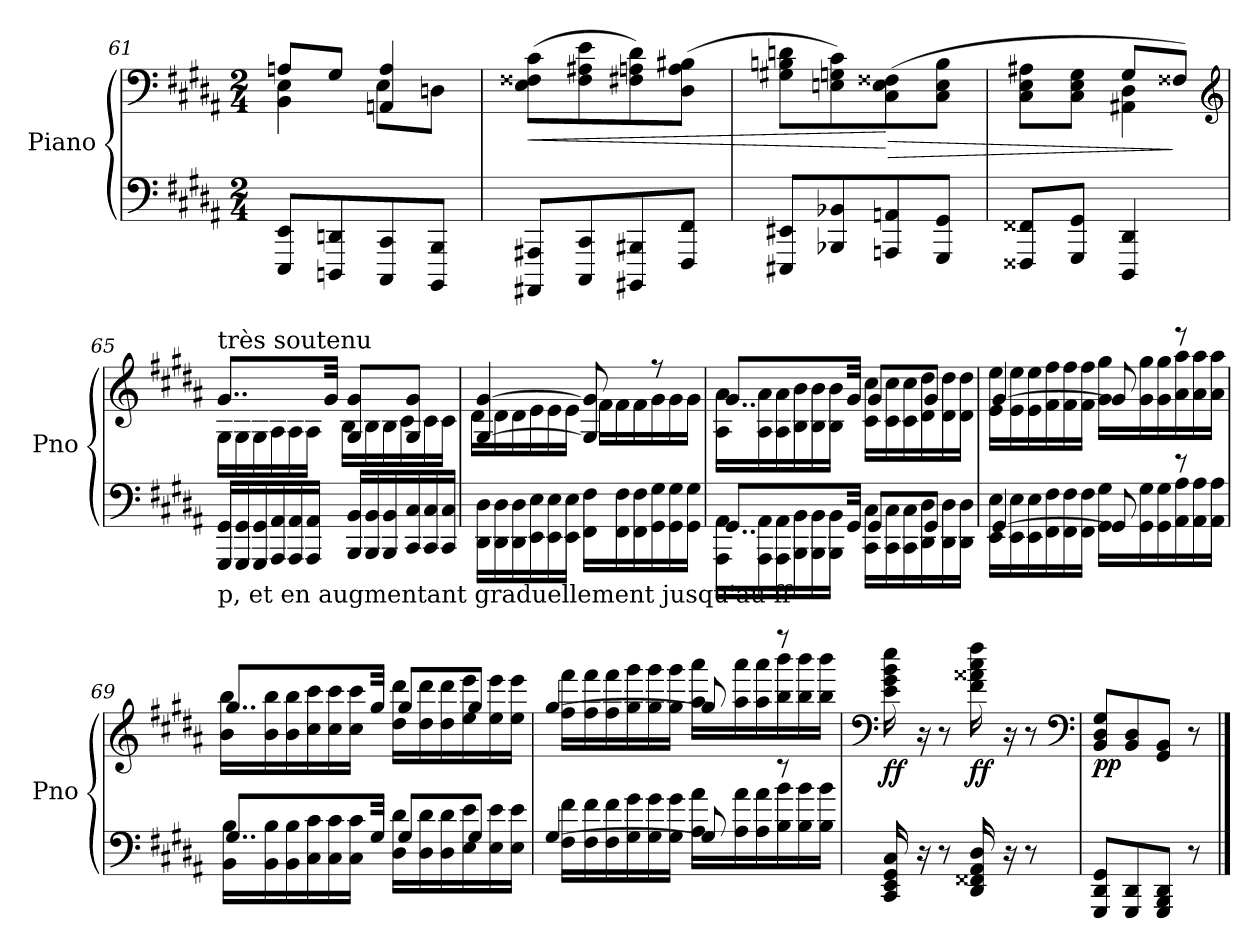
**kern	**kern	**dynam
*part1	*part1	*part1
*staff2	*staff1	*staff1/2
*I"Piano	*	*
*I'Pno	*	*
*clefF4	*clefF4	*
*k[f#c#g#d#a#]	*k[f#c#g#d#a#]	*
*B:	*B:	*
*M2/4	*M2/4	*
=61	=61	=61
*	*^	*
8EEE/ 8EE/L	8An/L	4BB\ 4E\	.
8DDDn/ 8DDn/	8G#/J	.	.
8CCC#/ 8CC#/	4AAn/ 4A/	8E\L	.
8BBBB/ 8BBB/J	.	8Dn\J	.
=62	=62	=62	=62
!	!	!	!LO:HP:b
*	*v	*v	*
8AAAA#X/ 8AAA#X/L	(8E\ 8F##X\ 8c#\L	<
8CCC#/ 8CC#/	8F##\ 8A#X\ 8e\	.
8BBBB#X/ 8BBB#X/	8F#X\ 8An\ 8d#\)	.
8FFF#/ 8FF#/J	(8D#\ 8A\ 8B#X\J	.
!!LO:LB:g=z
=63	=63	=63
8EEE#X/ 8EE#X/L	8G#X\ 8Bn\ 8dn\L	.
8BBB-X/ 8BB-X/	8En\ 8Gn\ 8c#\)	.
!	!	!LO:HP:n=1:b
8AAAn/ 8AAn/	(8C#\ 8E\ 8F##X\	[ >
8GGG#/ 8GG#/J	8C#\ 8E\ 8B\J	.
=64	=64	=64
*	*^	*
8FFF##X/ 8FF##X/L	8C#\ 8E\ 8A#X\L	4ryy	.
8GGG#/ 8GG#/J	8C#\ 8E\ 8G#\J	.	.
4DDD#/ 4DD#/	8G#/L	4AA#X\ 4D#\	.
.	8F##X/J)	.	]
*	*clefG2	*	*
=65	=65	=65	=65
*Xtuplet	*	*Xtuplet	*
!	!LO:TX:a:t=très soutenu	!	!
!LO:TX:b:t=p, et en augmentant graduellement jusqu'au ff	!	!	!
24GGG#/ 24GG#/LL	8..g#/L	24G#\LL	.
24GGG#/ 24GG#/	.	24G#\	.
24GGG#/ 24GG#/	.	24G#\	.
24AAA#/ 24AA#/	.	24A#\	.
24AAA#/ 24AA#/	.	24A#\	.
24AAA#/ 24AA#/JJ	.	24A#\JJ	.
.	32g#/Jkk	.	.
24BBB/ 24BB/LL	8G#/ 8g#/L	24B\LL	.
24BBB/ 24BB/	.	24B\	.
24BBB/ 24BB/	.	24B\	.
24CC#/ 24C#/	8G#/ 8g#/J	24c#\	.
24CC#/ 24C#/	.	24c#\	.
24CC#/ 24C#/JJ	.	24c#\JJ	.
!!LO:LB:g=z	!!
=66	=66	=66	=66
24DD#\ 24D#\LL	[4G#/ [4g#/	24d#\LL	.
24DD#\ 24D#\	.	24d#\	.
24DD#\ 24D#\	.	24d#\	.
24EE\ 24E\	.	24e\	.
24EE\ 24E\	.	24e\	.
24EE\ 24E\JJ	.	24e\JJ	.
24FF#\ 24F#\LL	8G#/] 8g#/]	24f#\LL	.
24FF#\ 24F#\	.	24f#\	.
24FF#\ 24F#\	.	24f#\	.
24GG#\ 24G#\	8rff	24g#\	.
24GG#\ 24G#\	.	24g#\	.
24GG#\ 24G#\JJ	.	24g#\JJ	.
=67	=67	=67	=67
*^	*	*	*
8..GG#/L	24AAA#\ 24AA#\LL	8..g#/L	24A#\ 24a#\LL	.
.	24AAA#\ 24AA#\	.	24A#\ 24a#\	.
.	24AAA#\ 24AA#\	.	24A#\ 24a#\	.
.	24BBB\ 24BB\	.	24B\ 24b\	.
.	24BBB\ 24BB\	.	24B\ 24b\	.
.	24BBB\ 24BB\JJ	.	24B\ 24b\JJ	.
32GG#/Jkk	.	32g#/Jkk	.	.
8GG#/L	24CC#\ 24C#\LL	8g#/L	24c#\ 24cc#\LL	.
.	24CC#\ 24C#\	.	24c#\ 24cc#\	.
.	24CC#\ 24C#\	.	24c#\ 24cc#\	.
8GG#/J	24DD#\ 24D#\	8g#/J	24d#\ 24dd#\	.
.	24DD#\ 24D#\	.	24d#\ 24dd#\	.
.	24DD#\ 24D#\JJ	.	24d#\ 24dd#\JJ	.
=68	=68	=68	=68	=68
[4GG#/	24EE\ 24E\LL	[4g#/	24e\ 24ee\LL	.
.	24EE\ 24E\	.	24e\ 24ee\	.
.	24EE\ 24E\	.	24e\ 24ee\	.
.	24FF#\ 24F#\	.	24f#\ 24ff#\	.
.	24FF#\ 24F#\	.	24f#\ 24ff#\	.
.	24FF#\ 24F#\JJ	.	24f#\ 24ff#\JJ	.
8GG#/]	24GG#\ 24G#\LL	8g#/]	24g#\ 24gg#\LL	.
.	24GG#\ 24G#\	.	24g#\ 24gg#\	.
.	24GG#\ 24G#\	.	24g#\ 24gg#\	.
8re	24AA#\ 24A#\	8reee	24a#\ 24aa#\	.
.	24AA#\ 24A#\	.	24a#\ 24aa#\	.
.	24AA#\ 24A#\JJ	.	24a#\ 24aa#\JJ	.
!!LO:LB:g=z	!!
=69	=69	=69	=69	=69
8..G#/L	24BB\ 24B\LL	8..gg#/L	24b\ 24bb\LL	.
.	24BB\ 24B\	.	24b\ 24bb\	.
.	24BB\ 24B\	.	24b\ 24bb\	.
.	24C#\ 24c#\	.	24cc#\ 24ccc#\	.
.	24C#\ 24c#\	.	24cc#\ 24ccc#\	.
.	24C#\ 24c#\JJ	.	24cc#\ 24ccc#\JJ	.
32G#/Jkk	.	32gg#/Jkk	.	.
8G#/L	24D#\ 24d#\LL	8gg#/L	24dd#\ 24ddd#\LL	.
.	24D#\ 24d#\	.	24dd#\ 24ddd#\	.
.	24D#\ 24d#\	.	24dd#\ 24ddd#\	.
8G#/J	24E\ 24e\	8gg#/J	24ee\ 24eee\	.
.	24E\ 24e\	.	24ee\ 24eee\	.
.	24E\ 24e\JJ	.	24ee\ 24eee\JJ	.
=70	=70	=70	=70	=70
[4G#/	24F#\ 24f#\LL	[4gg#/	24ff#\ 24fff#\LL	.
.	24F#\ 24f#\	.	24ff#\ 24fff#\	.
.	24F#\ 24f#\	.	24ff#\ 24fff#\	.
.	24G#\ 24g#\	.	24gg#\ 24ggg#\	.
.	24G#\ 24g#\	.	24gg#\ 24ggg#\	.
.	24G#\ 24g#\JJ	.	24gg#\ 24ggg#\JJ	.
8G#/]	24A#\ 24a#\LL	8gg#/]	24aa#\ 24aaa#\LL	.
.	24A#\ 24a#\	.	24aa#\ 24aaa#\	.
.	24A#\ 24a#\	.	24aa#\ 24aaa#\	.
8rff	24B\ 24b\	8rffff	24bb\ 24bbb\	.
.	24B\ 24b\	.	24bb\ 24bbb\	.
.	24B\ 24b\JJ	.	24bb\ 24bbb\JJ	.
=71	=71	=71	=71	=71
!	!	!	!	!LO:DY:b
*v	*v	*	*	*
*	*v	*v	*
16CC#/ 16EE/ 16GG#/ 16C#/	16ccc#\ 16eee\ 16ggg#\ 16cccc#\	ff
16r	16r	.
8r	8r	.
!	!	!LO:DY:b
16DD#/ 16FF##X/ 16AA#/ 16D#/	16ddd#\ 16fff##X\ 16aaa#\ 16dddd#\	ff
16r	16r	.
8r	8r	.
*	*clefF4	*
=72	=72	=72
!	!	!LO:DY:b
8GGG#/ 8DD#/ 8GG#/L	8BB/ 8D#/ 8G#/L	pp
8GGG#/ 8DD#/	8BB/ 8D#/	.
8GGG#/ 8BBB/ 8DD#/J	8GG#/ 8BB/J	.
8r	8r	.
==	==	==
*-	*-	*-
